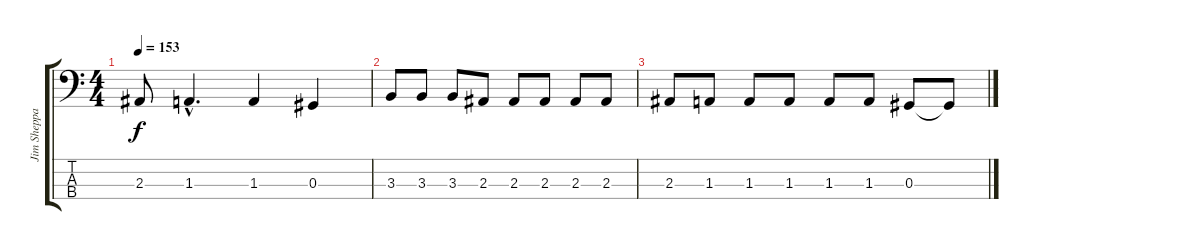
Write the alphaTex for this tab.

\track ("Jim Sheppard" "Jim Sheppa") {instrument electricbassfinger}
\staff {score tabs}
\tuning (Gb2 Db2 Ab1 Eb1) {hide}
\ts (4 4)
\tempo 153
\clef f4
\ks c
2.3{t}.8{dy f} 1.3{hac}.4{d} 1.3.4 0.3.4 |
3.3.8 3.3.8 3.3.8 2.3.8 2.3.8 2.3.8 2.3.8 2.3.8 |
2.3.8 1.3.8 1.3.8 1.3.8 1.3.8 1.3.8 0.3.8 0.3{t}.8
